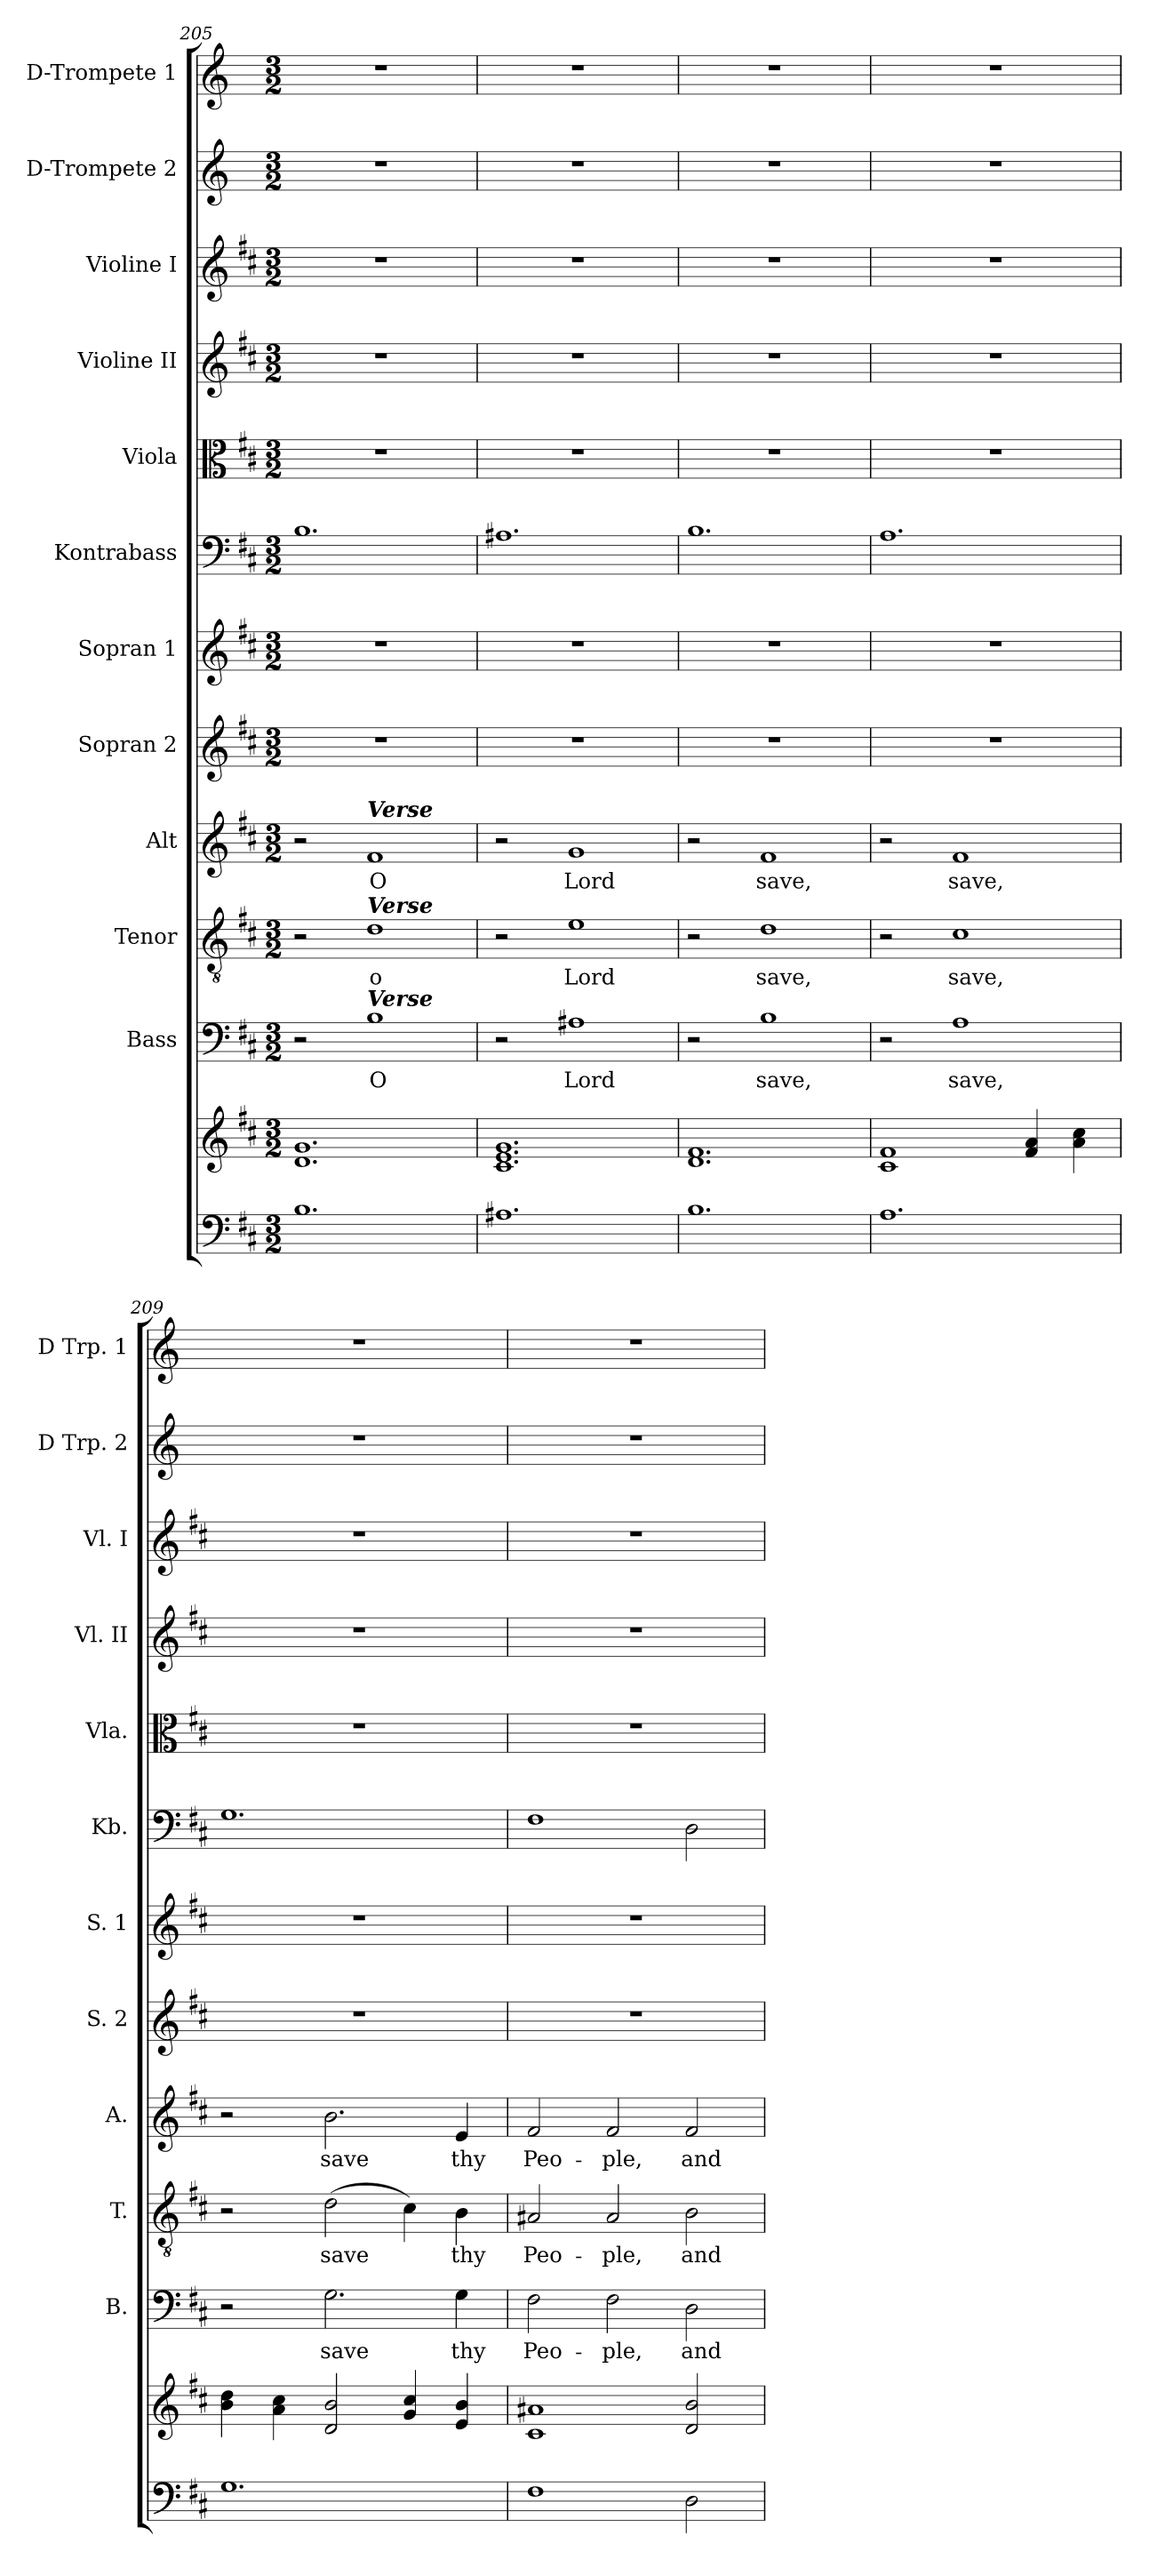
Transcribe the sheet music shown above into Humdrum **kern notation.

**kern	**kern	**kern	**text	**kern	**text	**kern	**text	**kern	**kern	**kern	**kern	**kern	**kern	**kern	**kern
*part12	*part12	*part11	*part11	*part10	*part10	*part9	*part9	*part8	*part7	*part6	*part5	*part4	*part3	*part2	*part1
*staff13	*staff12	*staff11	*staff11	*staff10	*staff10	*staff9	*staff9	*staff8	*staff7	*staff6	*staff5	*staff4	*staff3	*staff2	*staff1
*	*	*I"Bass	*	*I"Tenor	*	*I"Alt	*	*I"Sopran 2	*I"Sopran 1	*I"Kontrabass	*I"Viola	*I"Violine II	*I"Violine I	*I"D-Trompete 2	*I"D-Trompete 1
*	*	*I'B.	*	*I'T.	*	*I'A.	*	*I'S. 2	*I'S. 1	*I'Kb.	*I'Vla.	*I'Vl. II	*I'Vl. I	*I'D Trp. 2	*I'D Trp. 1
*clefF4	*clefG2	*clefF4	*	*clefGv2	*	*clefG2	*	*clefG2	*clefG2	*clefF4	*clefC3	*clefG2	*clefG2	*clefG2	*clefG2
*	*	*	*	*	*	*	*	*	*	*ITrd7c12	*	*	*	*ITrd-1c-2	*ITrd-1c-2
*k[f#c#]	*k[f#c#]	*k[f#c#]	*	*k[f#c#]	*	*k[f#c#]	*	*k[f#c#]	*k[f#c#]	*k[f#c#]	*k[f#c#]	*k[f#c#]	*k[f#c#]	*k[f#c#]	*k[f#c#]
*D:	*D:	*D:	*	*D:	*	*D:	*	*D:	*D:	*D:	*D:	*D:	*D:	*D:	*D:
*M3/2	*M3/2	*M3/2	*	*M3/2	*	*M3/2	*	*M3/2	*M3/2	*M3/2	*M3/2	*M3/2	*M3/2	*M3/2	*M3/2
=205	=205	=205	=205	=205	=205	=205	=205	=205	=205	=205	=205	=205	=205	=205	=205
1.B	1.d 1.g	2r	.	2r	.	2r	.	1.r	1.r	1.BB	1.r	1.r	1.r	1.r	1.r
!	!	!	!	!	!	!LO:TX:a:Bi:t=Verse	!	!	!	!	!	!	!	!	!
!	!	!	!	!LO:TX:a:Bi:t=Verse	!	!	!	!	!	!	!	!	!	!	!
!	!	!LO:TX:a:Bi:t=Verse	!	!	!	!	!	!	!	!	!	!	!	!	!
!	!	!	!LO:LY:b	!	!LO:LY:b	!	!LO:LY:b	!	!	!	!	!	!	!	!
.	.	1B	O	1d	o	1f#	O	.	.	.	.	.	.	.	.
=206	=206	=206	=206	=206	=206	=206	=206	=206	=206	=206	=206	=206	=206	=206	=206
1.A#X	1.c# 1.e 1.g	2r	.	2r	.	2r	.	1.r	1.r	1.AA#X	1.r	1.r	1.r	1.r	1.r
!	!	!	!LO:LY:b	!	!LO:LY:b	!	!LO:LY:b	!	!	!	!	!	!	!	!
.	.	1A#X	Lord	1e	Lord	1g	Lord	.	.	.	.	.	.	.	.
=207	=207	=207	=207	=207	=207	=207	=207	=207	=207	=207	=207	=207	=207	=207	=207
1.B	1.d 1.f#	2r	.	2r	.	2r	.	1.r	1.r	1.BB	1.r	1.r	1.r	1.r	1.r
!	!	!	!LO:LY:b	!	!LO:LY:b	!	!LO:LY:b	!	!	!	!	!	!	!	!
.	.	1B	save,	1d	save,	1f#	save,	.	.	.	.	.	.	.	.
=208	=208	=208	=208	=208	=208	=208	=208	=208	=208	=208	=208	=208	=208	=208	=208
1.A	1c# 1f#	2r	.	2r	.	2r	.	1.r	1.r	1.AA	1.r	1.r	1.r	1.r	1.r
!	!	!	!LO:LY:b	!	!LO:LY:b	!	!LO:LY:b	!	!	!	!	!	!	!	!
.	.	1A	save,	1c#	save,	1f#	save,	.	.	.	.	.	.	.	.
.	4f#/ 4a/	.	.	.	.	.	.	.	.	.	.	.	.	.	.
.	4a\ 4cc#\	.	.	.	.	.	.	.	.	.	.	.	.	.	.
=209	=209	=209	=209	=209	=209	=209	=209	=209	=209	=209	=209	=209	=209	=209	=209
1.G	4b\ 4dd\	2r	.	2r	.	2r	.	1.r	1.r	1.GG	1.r	1.r	1.r	1.r	1.r
.	4a\ 4cc#\	.	.	.	.	.	.	.	.	.	.	.	.	.	.
!	!	!	!LO:LY:b	!	!LO:LY:b	!	!LO:LY:b	!	!	!	!	!	!	!	!
.	2d/ 2b/	2.G\	save	(>2d\	save	2.b\	save	.	.	.	.	.	.	.	.
.	4g/ 4cc#/	.	.	4c#\)	.	.	.	.	.	.	.	.	.	.	.
!	!	!	!LO:LY:b	!	!LO:LY:b	!	!LO:LY:b	!	!	!	!	!	!	!	!
.	4e/ 4b/	4G\	thy	4B\	thy	4e/	thy	.	.	.	.	.	.	.	.
=210	=210	=210	=210	=210	=210	=210	=210	=210	=210	=210	=210	=210	=210	=210	=210
!	!	!	!LO:LY:b	!	!LO:LY:b	!	!LO:LY:b	!	!	!	!	!	!	!	!
1F#	1c# 1a#X	2F#\	Peo-	2A#X/	Peo-	2f#/	Peo-	1.r	1.r	1FF#	1.r	1.r	1.r	1.r	1.r
!	!	!	!LO:LY:b	!	!LO:LY:b	!	!LO:LY:b	!	!	!	!	!	!	!	!
.	.	2F#\	-ple,	2A#/	-ple,	2f#/	-ple,	.	.	.	.	.	.	.	.
!	!	!	!LO:LY:b	!	!LO:LY:b	!	!LO:LY:b	!	!	!	!	!	!	!	!
2D\	2d/ 2b/	2D\	and	2B\	and	2f#/	and	.	.	2DD\	.	.	.	.	.
=	=	=	=	=	=	=	=	=	=	=	=	=	=	=	=
*-	*-	*-	*-	*-	*-	*-	*-	*-	*-	*-	*-	*-	*-	*-	*-
